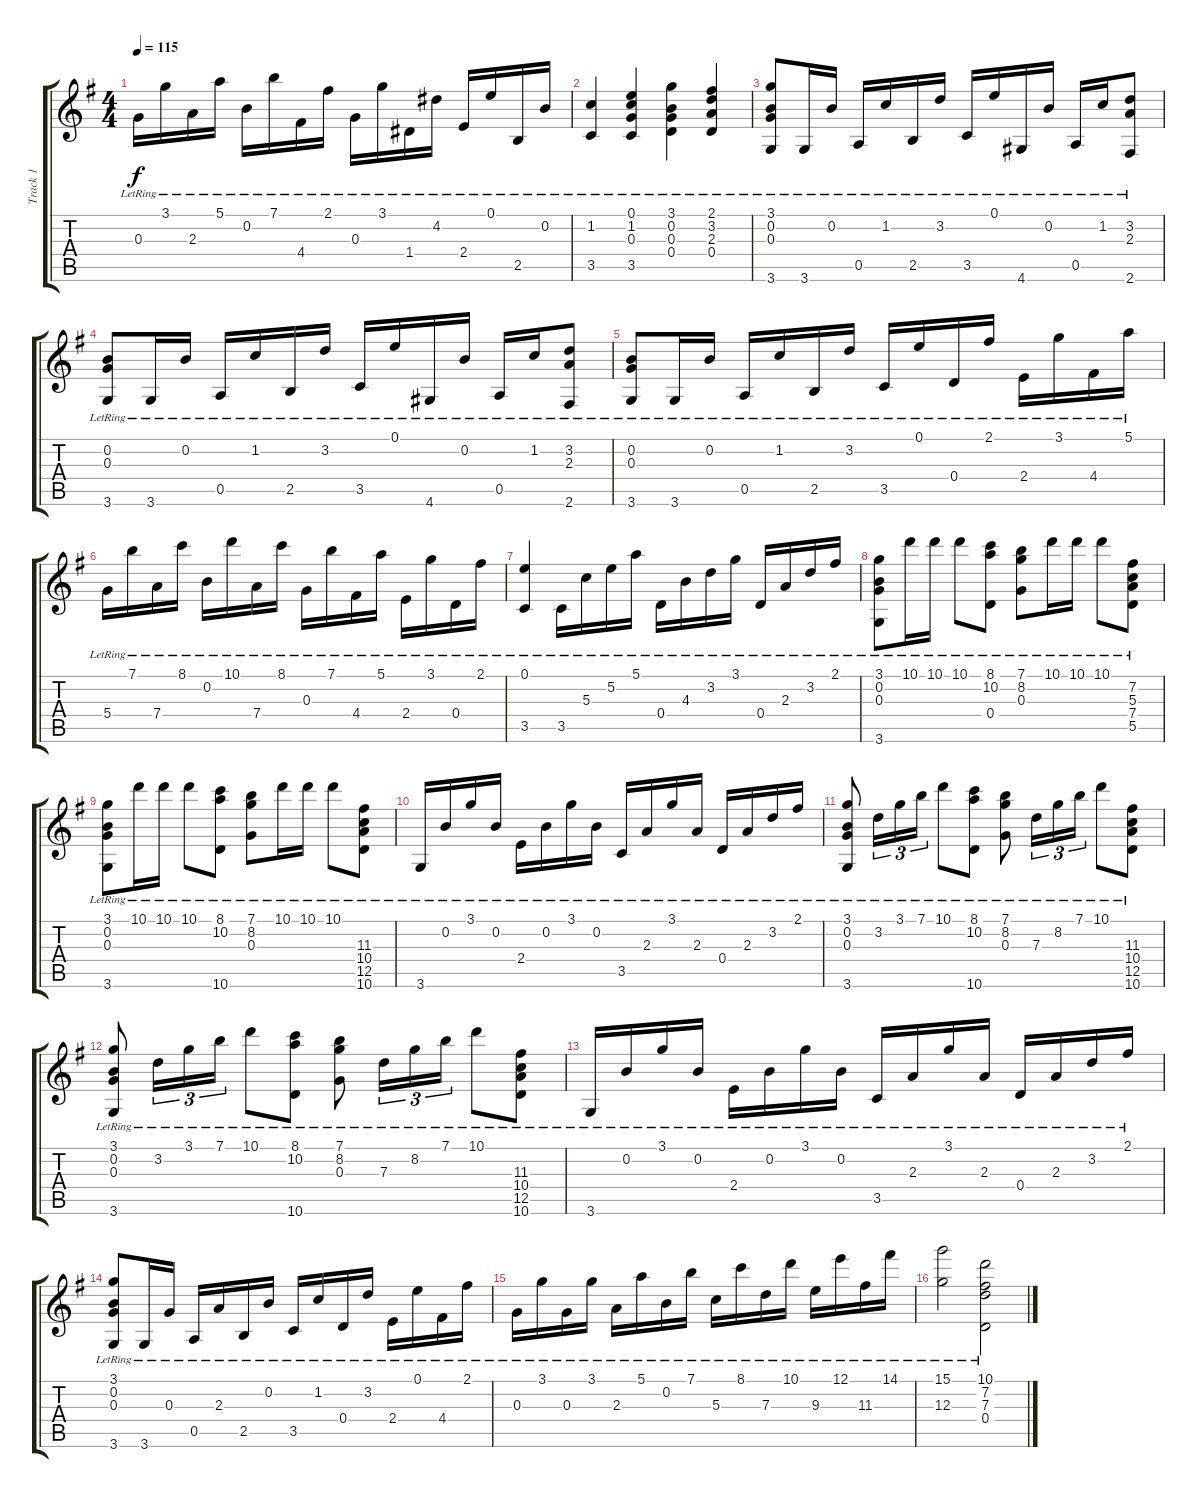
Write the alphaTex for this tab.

\track ("Track 1" "Track 1") {instrument acousticguitarnylon}
\staff {score tabs}
\tuning (E4 B3 G3 D3 A2 E2) {hide}
\ts (4 4)
\tempo 115
\clef g2
\ks g
0.3{lr}.16{dy f} 3.1{lr}.16 2.3{lr}.16 5.1{lr}.16 0.2{lr}.16 7.1{lr}.16 4.4{lr}.16 2.1{lr}.16 0.3{lr}.16 3.1{lr}.16 1.4{lr}.16 4.2{lr}.16 2.4{lr}.16 0.1{lr}.16 2.5{lr}.16 0.2{lr}.16 |
(1.2{lr} 3.5{lr}).4 (0.1{lr} 1.2{lr} 0.3{lr} 3.5{lr}).4 (3.1{lr} 0.2{lr} 0.3{lr} 0.4{lr}).4 (2.1{lr} 3.2{lr} 2.3{lr} 0.4{lr}).4 |
(3.1{lr} 0.2{lr} 0.3{lr} 3.6{lr}).8 3.6{lr}.16 0.2{lr}.16 0.5{lr}.16 1.2{lr}.16 2.5{lr}.16 3.2{lr}.16 3.5{lr}.16 0.1{lr}.16 4.6{lr}.16 0.2{lr}.16 0.5{lr}.16 1.2{lr}.16 (3.2{lr} 2.3{lr} 2.6{lr}).8 |
(0.2{lr} 0.3{lr} 3.6{lr}).8 3.6{lr}.16 0.2{lr}.16 0.5{lr}.16 1.2{lr}.16 2.5{lr}.16 3.2{lr}.16 3.5{lr}.16 0.1{lr}.16 4.6{lr}.16 0.2{lr}.16 0.5{lr}.16 1.2{lr}.16 (3.2{lr} 2.3{lr} 2.6{lr}).8 |
(0.2{lr} 0.3{lr} 3.6{lr}).8 3.6{lr}.16 0.2{lr}.16 0.5{lr}.16 1.2{lr}.16 2.5{lr}.16 3.2{lr}.16 3.5{lr}.16 0.1{lr}.16 0.4{lr}.16 2.1{lr}.16 2.4{lr}.16 3.1{lr}.16 4.4{lr}.16 5.1{lr}.16 |
5.4{lr}.16 7.1{lr}.16 7.4{lr}.16 8.1{lr}.16 0.2{lr}.16 10.1{lr}.16 7.4{lr}.16 8.1{lr}.16 0.3{lr}.16 7.1{lr}.16 4.4{lr}.16 5.1{lr}.16 2.4{lr}.16 3.1{lr}.16 0.4{lr}.16 2.1{lr}.16 |
(0.1{lr} 3.5{lr}).4 3.5{lr}.16 5.3{lr}.16 5.2{lr}.16 5.1{lr}.16 0.4{lr}.16 4.3{lr}.16 3.2{lr}.16 3.1{lr}.16 0.4{lr}.16 2.3{lr}.16 3.2{lr}.16 2.1{lr}.16 |
(3.1{lr} 0.2{lr} 0.3{lr} 3.6{lr}).8 10.1{lr}.16 10.1{lr}.16 10.1{lr}.8 (8.1{lr} 10.2{lr} 0.4{lr}).8 (7.1{lr} 8.2{lr} 0.3{lr}).8 10.1{lr}.16 10.1{lr}.16 10.1{lr}.8 (7.2{lr} 5.3{lr} 7.4{lr} 5.5{lr}).8 |
(3.1{lr} 0.2{lr} 0.3{lr} 3.6{lr}).8 10.1{lr}.16 10.1{lr}.16 10.1{lr}.8 (8.1{lr} 10.2{lr} 10.6{lr}).8 (7.1{lr} 8.2{lr} 0.3{lr}).8 10.1{lr}.16 10.1{lr}.16 10.1{lr}.8 (11.3{lr} 10.4{lr} 12.5{lr} 10.6{lr}).8 |
3.6{lr}.16 0.2{lr}.16 3.1{lr}.16 0.2{lr}.16 2.4{lr}.16 0.2{lr}.16 3.1{lr}.16 0.2{lr}.16 3.5{lr}.16 2.3{lr}.16 3.1{lr}.16 2.3{lr}.16 0.4{lr}.16 2.3{lr}.16 3.2{lr}.16 2.1{lr}.16 |
(3.1{lr} 0.2{lr} 0.3{lr} 3.6{lr}).8 3.2{lr}.16{tu (3 2)} 3.1{lr}.16{tu (3 2)} 7.1{lr}.16{tu (3 2)} 10.1{lr}.8 (8.1{lr} 10.2{lr} 10.6{lr}).8 (7.1{lr} 8.2{lr} 0.3{lr}).8 7.3{lr}.16{tu (3 2)} 8.2{lr}.16{tu (3 2)} 7.1{lr}.16{tu (3 2)} 10.1{lr}.8 (11.3{lr} 10.4{lr} 12.5{lr} 10.6{lr}).8 |
(3.1{lr} 0.2{lr} 0.3{lr} 3.6{lr}).8 3.2{lr}.16{tu (3 2)} 3.1{lr}.16{tu (3 2)} 7.1{lr}.16{tu (3 2)} 10.1{lr}.8 (8.1{lr} 10.2{lr} 10.6{lr}).8 (7.1{lr} 8.2{lr} 0.3{lr}).8 7.3{lr}.16{tu (3 2)} 8.2{lr}.16{tu (3 2)} 7.1{lr}.16{tu (3 2)} 10.1{lr}.8 (11.3{lr} 10.4{lr} 12.5{lr} 10.6{lr}).8 |
3.6{lr}.16 0.2{lr}.16 3.1{lr}.16 0.2{lr}.16 2.4{lr}.16 0.2{lr}.16 3.1{lr}.16 0.2{lr}.16 3.5{lr}.16 2.3{lr}.16 3.1{lr}.16 2.3{lr}.16 0.4{lr}.16 2.3{lr}.16 3.2{lr}.16 2.1{lr}.16 |
(3.1{lr} 0.2{lr} 0.3{lr} 3.6{lr}).8 3.6{lr}.16 0.3{lr}.16 0.5{lr}.16 2.3{lr}.16 2.5{lr}.16 0.2{lr}.16 3.5{lr}.16 1.2{lr}.16 0.4{lr}.16 3.2{lr}.16 2.4{lr}.16 0.1{lr}.16 4.4{lr}.16 2.1{lr}.16 |
0.3{lr}.16 3.1{lr}.16 0.3{lr}.16 3.1{lr}.16 2.3{lr}.16 5.1{lr}.16 0.2{lr}.16 7.1{lr}.16 5.3{lr}.16 8.1{lr}.16 7.3{lr}.16 10.1{lr}.16 9.3{lr}.16 12.1{lr}.16 11.3{lr}.16 14.1{lr}.16 |
(15.1{lr} 12.3{lr}).2 (10.1{lr} 7.2{lr} 7.3{lr} 0.4{lr}).2
